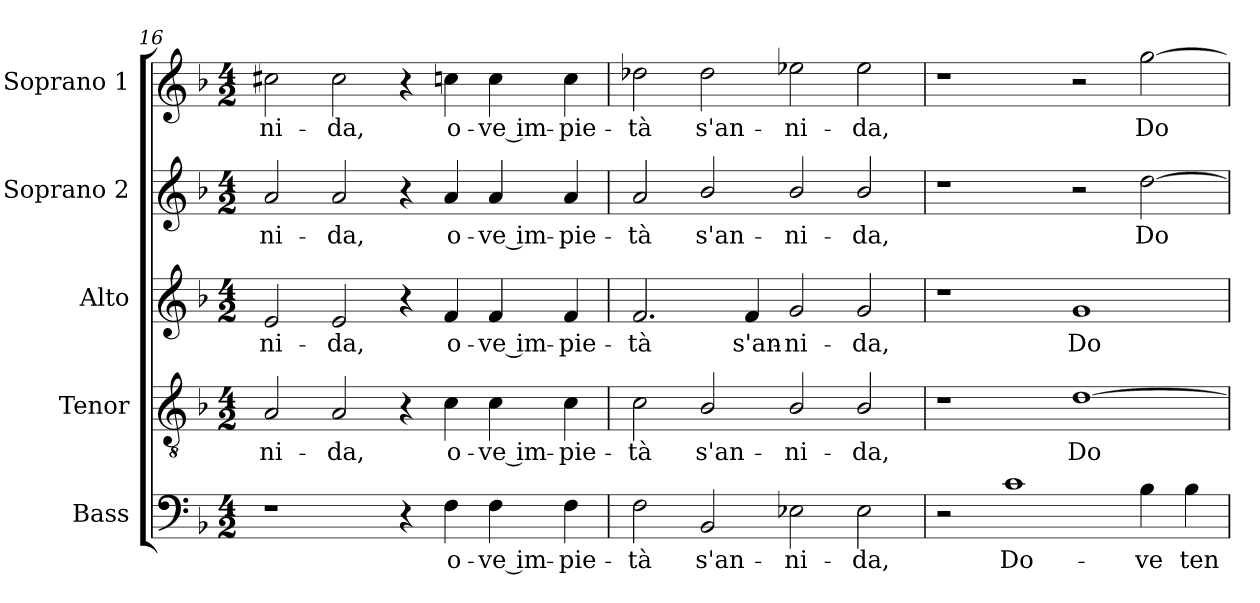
**kern	**text	**kern	**text	**kern	**text	**kern	**text	**kern	**text
*part5	*part5	*part4	*part4	*part3	*part3	*part2	*part2	*part1	*part1
*staff5	*staff5	*staff4	*staff4	*staff3	*staff3	*staff2	*staff2	*staff1	*staff1
*I"Bass	*	*I"Tenor	*	*I"Alto	*	*I"Soprano 2	*	*I"Soprano 1	*
*I'B	*	*I'T	*	*I'A	*	*I'S2	*	*I'S1	*
*clefF4	*	*clefGv2	*	*clefG2	*	*clefG2	*	*clefG2	*
*	*	*ITrd7c12	*	*	*	*	*	*	*
*k[b-]	*	*k[b-]	*	*k[b-]	*	*k[b-]	*	*k[b-]	*
*F:	*	*F:	*	*F:	*	*F:	*	*F:	*
*M4/2	*	*M4/2	*	*M4/2	*	*M4/2	*	*M4/2	*
=16	=16	=16	=16	=16	=16	=16	=16	=16	=16
!	!	!	!LO:LY:b:color=#000000	!	!	!	!	!	!
!	!	!	!	!	!LO:LY:b:color=#000000	!	!	!	!
!	!	!	!	!	!	!	!LO:LY:b:color=#000000	!	!
!	!	!	!	!	!	!	!	!	!LO:LY:b:color=#000000
1r	.	2AAi/	-ni-	2ei/	-ni-	2ai/	-ni-	2cc#Xi\	-ni-
!	!	!	!LO:LY:b:color=#000000	!	!	!	!	!	!
!	!	!	!	!	!LO:LY:b:color=#000000	!	!	!	!
!	!	!	!	!	!	!	!LO:LY:b:color=#000000	!	!
!	!	!	!	!	!	!	!	!	!LO:LY:b:color=#000000
.	.	2AAi/	-da,	2ei/	-da,	2ai/	-da,	2cc#i\	-da,
4r	.	4r	.	4r	.	4r	.	4r	.
!	!LO:LY:b:color=#000000	!	!	!	!	!	!	!	!
!	!	!	!LO:LY:b:color=#000000	!	!	!	!	!	!
!	!	!	!	!	!LO:LY:b:color=#000000	!	!	!	!
!	!	!	!	!	!	!	!LO:LY:b:color=#000000	!	!
!	!	!	!	!	!	!	!	!	!LO:LY:b:color=#000000
4Fi\	o-	4Ci\	o-	4fi/	o-	4ai/	o-	4ccni\	o-
!	!LO:LY:b:color=#000000	!	!	!	!	!	!	!	!
!	!	!	!LO:LY:b:color=#000000	!	!	!	!	!	!
!	!	!	!	!	!LO:LY:b:color=#000000	!	!	!	!
!	!	!	!	!	!	!	!LO:LY:b:color=#000000	!	!
!	!	!	!	!	!	!	!	!	!LO:LY:b:color=#000000
4Fi\	-ve im-	4Ci\	-ve im-	4fi/	-ve im-	4ai/	-ve im-	4cci\	-ve im-
!	!LO:LY:b:color=#000000	!	!	!	!	!	!	!	!
!	!	!	!LO:LY:b:color=#000000	!	!	!	!	!	!
!	!	!	!	!	!LO:LY:b:color=#000000	!	!	!	!
!	!	!	!	!	!	!	!LO:LY:b:color=#000000	!	!
!	!	!	!	!	!	!	!	!	!LO:LY:b:color=#000000
4Fi\	-pie-	4Ci\	-pie-	4fi/	-pie-	4ai/	-pie-	4cci\	-pie-
=17	=17	=17	=17	=17	=17	=17	=17	=17	=17
!	!LO:LY:b:color=#000000	!	!	!	!	!	!	!	!
!	!	!	!LO:LY:b:color=#000000	!	!	!	!	!	!
!	!	!	!	!	!LO:LY:b:color=#000000	!	!	!	!
!	!	!	!	!	!	!	!LO:LY:b:color=#000000	!	!
!	!	!	!	!	!	!	!	!	!LO:LY:b:color=#000000
2Fi\	-tà	2Ci\	-tà	2.fi/	-tà	2ai/	-tà	2dd-Xi\	-tà
!	!LO:LY:b:color=#000000	!	!	!	!	!	!	!	!
!	!	!	!LO:LY:b:color=#000000	!	!	!	!	!	!
!	!	!	!	!	!	!	!LO:LY:b:color=#000000	!	!
!	!	!	!	!	!	!	!	!	!LO:LY:b:color=#000000
2BB-i/	s'an-	2BB-i/	s'an-	.	.	2b-i/	s'an-	2dd-i\	s'an-
!	!	!	!	!	!LO:LY:b:color=#000000	!	!	!	!
.	.	.	.	4fi/	s'an-	.	.	.	.
!	!LO:LY:b:color=#000000	!	!	!	!	!	!	!	!
!	!	!	!LO:LY:b:color=#000000	!	!	!	!	!	!
!	!	!	!	!	!LO:LY:b:color=#000000	!	!	!	!
!	!	!	!	!	!	!	!LO:LY:b:color=#000000	!	!
!	!	!	!	!	!	!	!	!	!LO:LY:b:color=#000000
2E-Xi\	-ni-	2BB-i/	-ni-	2gi/	-ni-	2b-i/	-ni-	2ee-Xi\	-ni-
!	!LO:LY:b:color=#000000	!	!	!	!	!	!	!	!
!	!	!	!LO:LY:b:color=#000000	!	!	!	!	!	!
!	!	!	!	!	!LO:LY:b:color=#000000	!	!	!	!
!	!	!	!	!	!	!	!LO:LY:b:color=#000000	!	!
!	!	!	!	!	!	!	!	!	!LO:LY:b:color=#000000
2E-i\	-da,	2BB-i/	-da,	2gi/	-da,	2b-i/	-da,	2ee-i\	-da,
!!LO:LB:g=z
=18	=18	=18	=18	=18	=18	=18	=18	=18	=18
2r	.	1r	.	1r	.	1r	.	1r	.
!	!LO:LY:b:color=#000000	!	!	!	!	!	!	!	!
1ci	Do-	.	.	.	.	.	.	.	.
!	!	!	!LO:LY:b:color=#000000	!	!	!	!	!	!
!	!	!	!	!	!LO:LY:b:color=#000000	!	!	!	!
.	.	[1Di	Do-	1gi	Do-	2r	.	2r	.
!	!LO:LY:b:color=#000000	!	!	!	!	!	!	!	!
!	!	!	!	!	!	!	!LO:LY:b:color=#000000	!	!
!	!	!	!	!	!	!	!	!	!LO:LY:b:color=#000000
4B-i\	-ve	.	.	.	.	[2ddi\	Do-	[2ggi\	Do-
!	!LO:LY:b:color=#000000	!	!	!	!	!	!	!	!
4B-i\	ten	.	.	.	.	.	.	.	.
=	=	=	=	=	=	=	=	=	=
*-	*-	*-	*-	*-	*-	*-	*-	*-	*-
